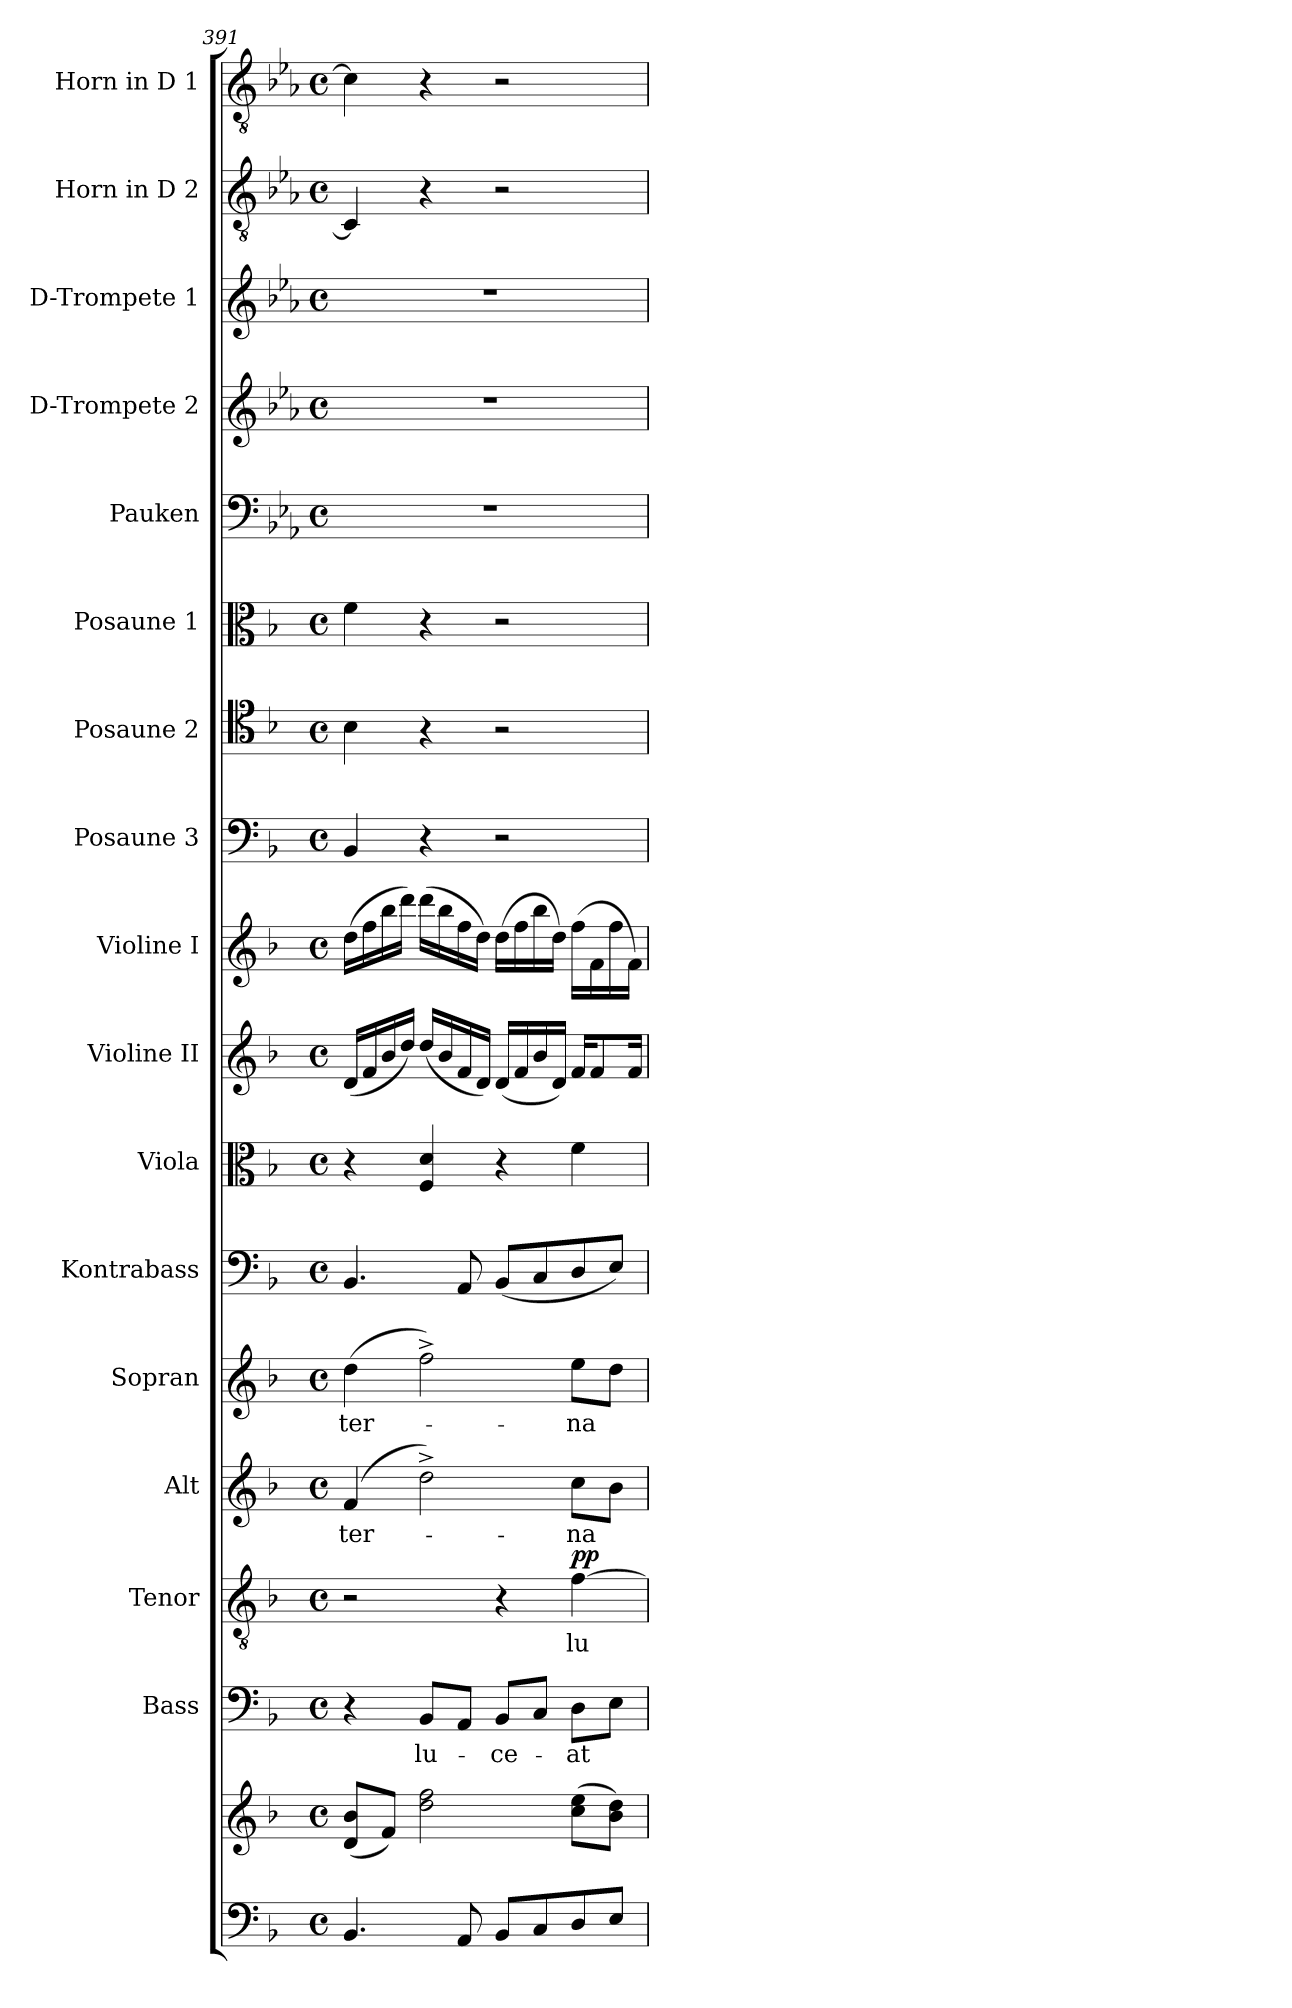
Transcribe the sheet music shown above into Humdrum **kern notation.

**kern	**kern	**kern	**text	**kern	**text	**dynam	**kern	**text	**kern	**text	**kern	**kern	**kern	**kern	**kern	**kern	**kern	**kern	**kern	**kern	**kern	**kern
*part17	*part17	*part16	*part16	*part15	*part15	*part15	*part14	*part14	*part13	*part13	*part12	*part11	*part10	*part9	*part8	*part7	*part6	*part5	*part4	*part3	*part2	*part1
*staff18	*staff17	*staff16	*staff16	*staff15	*staff15	*staff15	*staff14	*staff14	*staff13	*staff13	*staff12	*staff11	*staff10	*staff9	*staff8	*staff7	*staff6	*staff5	*staff4	*staff3	*staff2	*staff1
*	*	*I"Bass	*	*I"Tenor	*	*	*I"Alt	*	*I"Sopran	*	*I"Kontrabass	*I"Viola	*I"Violine II	*I"Violine I	*I"Posaune 3	*I"Posaune 2	*I"Posaune 1	*I"Pauken	*I"D-Trompete 2	*I"D-Trompete 1	*I"Horn in D 2	*I"Horn in D 1
*	*	*I'B.	*	*I'T.	*	*	*I'A.	*	*I'S.	*	*I'Kb.	*I'Vla.	*I'Vl. II	*I'Vl. I	*I'Pos. 3	*I'Pos. 2	*I'Pos. 1	*I'Pk.	*I'D Trp. 2	*I'D Trp. 1	*I'Hrn. 2	*I'Hrn. 1
*clefF4	*clefG2	*clefF4	*	*clefGv2	*	*	*clefG2	*	*clefG2	*	*clefF4	*clefC3	*clefG2	*clefG2	*clefF4	*clefC4	*clefC3	*clefF4	*clefG2	*clefG2	*clefGv2	*clefGv2
*	*	*	*	*	*	*	*	*	*	*	*ITrd7c12	*	*	*	*	*	*	*ITrd-1c-2	*ITrd-1c-2	*ITrd-1c-2	*ITrd-1c-2	*ITrd-1c-2
*k[b-]	*k[b-]	*k[b-]	*	*k[b-]	*	*	*k[b-]	*	*k[b-]	*	*k[b-]	*k[b-]	*k[b-]	*k[b-]	*k[b-]	*k[b-]	*k[b-]	*k[b-]	*k[b-]	*k[b-]	*k[b-]	*k[b-]
*F:	*F:	*F:	*	*F:	*	*	*F:	*	*F:	*	*F:	*F:	*F:	*F:	*F:	*F:	*F:	*F:	*F:	*F:	*F:	*F:
*M4/4	*M4/4	*M4/4	*	*M4/4	*	*	*M4/4	*	*M4/4	*	*M4/4	*M4/4	*M4/4	*M4/4	*M4/4	*M4/4	*M4/4	*M4/4	*M4/4	*M4/4	*M4/4	*M4/4
*met(c)	*met(c)	*met(c)	*	*met(c)	*	*	*met(c)	*	*met(c)	*	*met(c)	*met(c)	*met(c)	*met(c)	*met(c)	*met(c)	*met(c)	*met(c)	*met(c)	*met(c)	*met(c)	*met(c)
=391	=391	=391	=391	=391	=391	=391	=391	=391	=391	=391	=391	=391	=391	=391	=391	=391	=391	=391	=391	=391	=391	=391
!	!	!	!	!	!	!	!	!LO:LY:b	!	!LO:LY:b	!	!	!	!	!	!	!	!	!	!	!	!
4.BB-/	(<8d/ 8b-/L	4r	.	2r	.	.	(4f/	-ter-	(>4dd\	-ter-	4.BBB-/	4r	(<16d/LL	(>16dd\LL	4BB-/	4B-\	4f\	1r	1r	1r	4D/]	4d\]
.	.	.	.	.	.	.	.	.	.	.	.	.	16f/	16ff\	.	.	.	.	.	.	.	.
.	8f/J)	.	.	.	.	.	.	.	.	.	.	.	16b-/	16bb-\	.	.	.	.	.	.	.	.
.	.	.	.	.	.	.	.	.	.	.	.	.	16dd/JJ)	16ddd\JJ)	.	.	.	.	.	.	.	.
!	!	!	!LO:LY:b	!	!	!	!	!	!	!	!	!	!	!	!	!	!	!	!	!	!	!
.	2dd\ 2ff\	8BB-/L	lu-	.	.	.	2dd^>\)	.	2ff^>\)	.	.	4F/ 4d/	(<16dd/LL	(>16ddd\LL	4r	4r	4r	.	.	.	4r	4r
.	.	.	.	.	.	.	.	.	.	.	.	.	16b-/	16bb-\	.	.	.	.	.	.	.	.
8AA/	.	8AA/J	.	.	.	.	.	.	.	.	8AAA/	.	16f/	16ff\	.	.	.	.	.	.	.	.
.	.	.	.	.	.	.	.	.	.	.	.	.	16d/JJ)	16dd\JJ)	.	.	.	.	.	.	.	.
!	!	!	!LO:LY:b	!	!	!	!	!	!	!	!	!	!	!	!	!	!	!	!	!	!	!
8BB-/L	.	8BB-/L	-ce-	4r	.	.	.	.	.	.	(<8BBB-/L	4r	(<16d/LL	(>16dd\LL	2r	2r	2r	.	.	.	2r	2r
.	.	.	.	.	.	.	.	.	.	.	.	.	16f/	16ff\	.	.	.	.	.	.	.	.
8C/	.	8C/J	.	.	.	.	.	.	.	.	8CC/	.	16b-/	16bb-\	.	.	.	.	.	.	.	.
.	.	.	.	.	.	.	.	.	.	.	.	.	16d/JJ)	16dd\JJ)	.	.	.	.	.	.	.	.
!	!	!	!LO:LY:b	!	!LO:LY:b	!LO:DY:a	!	!LO:LY:b	!	!LO:LY:b	!	!	!	!	!	!	!	!	!	!	!	!
8D/	(>8cc\ 8ee\L	8D\L	-at	[4f\	lu-	pp	8cc\L	-na	8ee\L	-na	8DD/	4f\	16f/KL	(>16ff\LL	.	.	.	.	.	.	.	.
.	.	.	.	.	.	.	.	.	.	.	.	.	8f/	16f\	.	.	.	.	.	.	.	.
8E/J	8b-\ 8dd\J)	8E\J	.	.	.	.	8b-\J	.	8dd\J	.	8EE/J)	.	.	16ff\	.	.	.	.	.	.	.	.
.	.	.	.	.	.	.	.	.	.	.	.	.	16f/Jk	16f\JJ)	.	.	.	.	.	.	.	.
=	=	=	=	=	=	=	=	=	=	=	=	=	=	=	=	=	=	=	=	=	=	=
*-	*-	*-	*-	*-	*-	*-	*-	*-	*-	*-	*-	*-	*-	*-	*-	*-	*-	*-	*-	*-	*-	*-
